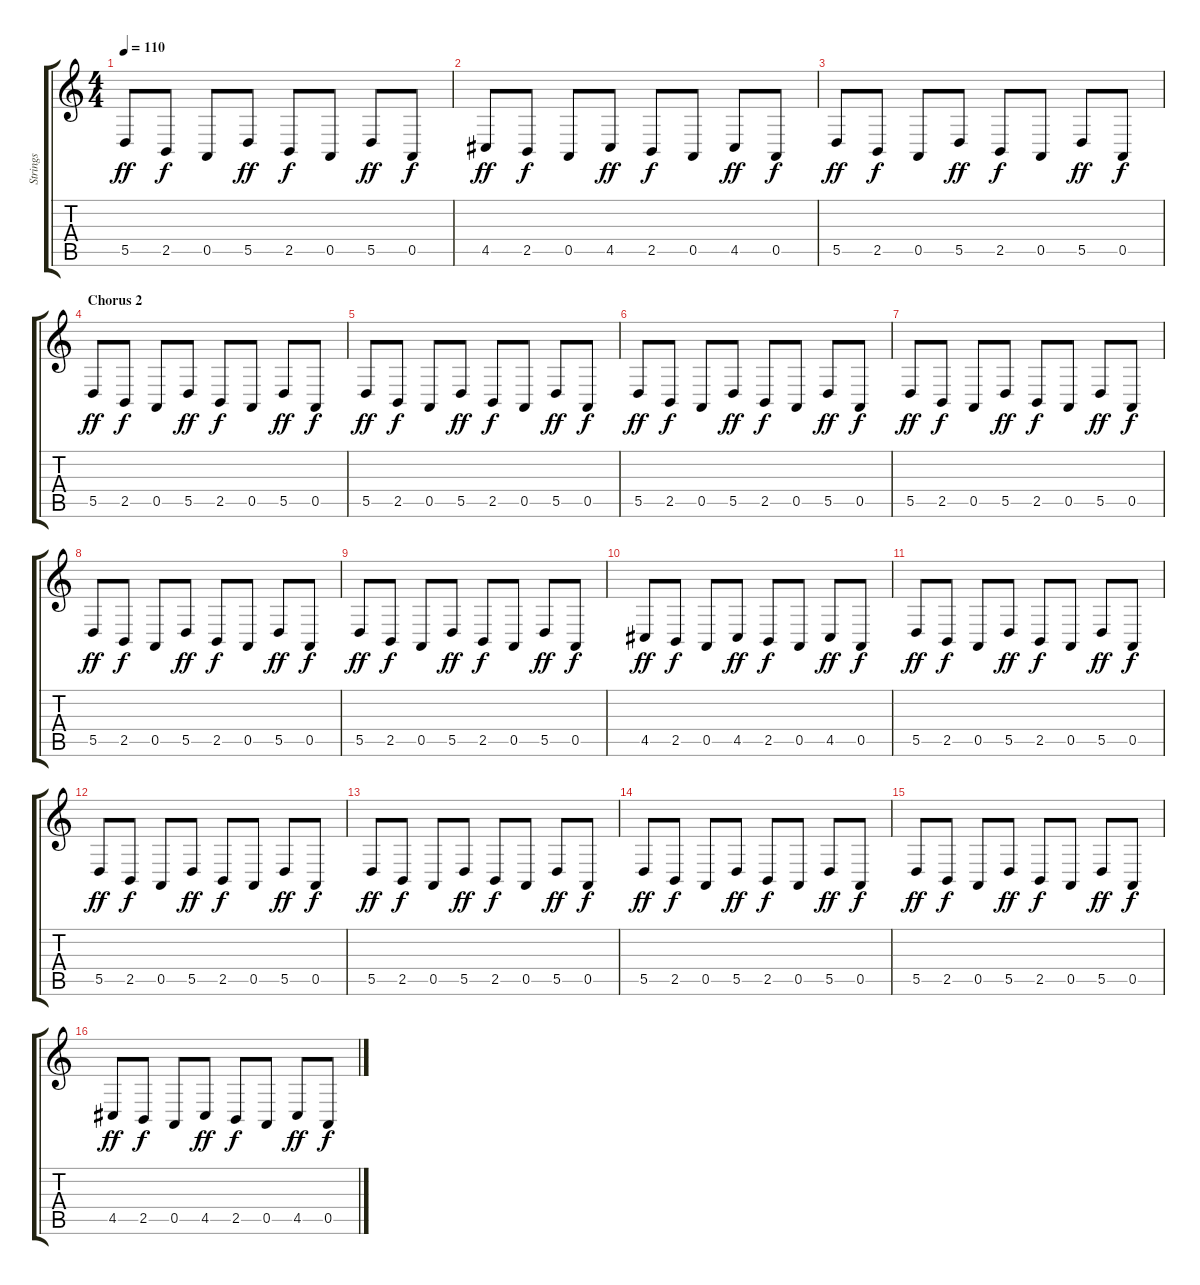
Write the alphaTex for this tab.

\track ("Strings" "Strings") {instrument stringensemble1}
\staff {score tabs}
\tuning (E4 B3 G3 D3 A2 E2) {hide}
\ts (4 4)
\tempo 110
\clef g2
\ks c
5.5.8{dy ff} 2.5.8{dy f} 0.5.8 5.5.8{dy ff} 2.5.8{dy f} 0.5.8 5.5.8{dy ff} 0.5.8{dy f} |
4.5.8{dy ff} 2.5.8{dy f} 0.5.8 4.5.8{dy ff} 2.5.8{dy f} 0.5.8 4.5.8{dy ff} 0.5.8{dy f} |
5.5.8{dy ff} 2.5.8{dy f} 0.5.8 5.5.8{dy ff} 2.5.8{dy f} 0.5.8 5.5.8{dy ff} 0.5.8{dy f} |
\section ("" "Chorus 2")
5.5.8{dy ff} 2.5.8{dy f} 0.5.8 5.5.8{dy ff} 2.5.8{dy f} 0.5.8 5.5.8{dy ff} 0.5.8{dy f} |
5.5.8{dy ff} 2.5.8{dy f} 0.5.8 5.5.8{dy ff} 2.5.8{dy f} 0.5.8 5.5.8{dy ff} 0.5.8{dy f} |
5.5.8{dy ff} 2.5.8{dy f} 0.5.8 5.5.8{dy ff} 2.5.8{dy f} 0.5.8 5.5.8{dy ff} 0.5.8{dy f} |
5.5.8{dy ff} 2.5.8{dy f} 0.5.8 5.5.8{dy ff} 2.5.8{dy f} 0.5.8 5.5.8{dy ff} 0.5.8{dy f} |
5.5.8{dy ff} 2.5.8{dy f} 0.5.8 5.5.8{dy ff} 2.5.8{dy f} 0.5.8 5.5.8{dy ff} 0.5.8{dy f} |
5.5.8{dy ff} 2.5.8{dy f} 0.5.8 5.5.8{dy ff} 2.5.8{dy f} 0.5.8 5.5.8{dy ff} 0.5.8{dy f} |
4.5.8{dy ff} 2.5.8{dy f} 0.5.8 4.5.8{dy ff} 2.5.8{dy f} 0.5.8 4.5.8{dy ff} 0.5.8{dy f} |
5.5.8{dy ff} 2.5.8{dy f} 0.5.8 5.5.8{dy ff} 2.5.8{dy f} 0.5.8 5.5.8{dy ff} 0.5.8{dy f} |
5.5.8{dy ff} 2.5.8{dy f} 0.5.8 5.5.8{dy ff} 2.5.8{dy f} 0.5.8 5.5.8{dy ff} 0.5.8{dy f} |
5.5.8{dy ff} 2.5.8{dy f} 0.5.8 5.5.8{dy ff} 2.5.8{dy f} 0.5.8 5.5.8{dy ff} 0.5.8{dy f} |
5.5.8{dy ff} 2.5.8{dy f} 0.5.8 5.5.8{dy ff} 2.5.8{dy f} 0.5.8 5.5.8{dy ff} 0.5.8{dy f} |
5.5.8{dy ff} 2.5.8{dy f} 0.5.8 5.5.8{dy ff} 2.5.8{dy f} 0.5.8 5.5.8{dy ff} 0.5.8{dy f} |
4.5.8{dy ff} 2.5.8{dy f} 0.5.8 4.5.8{dy ff} 2.5.8{dy f} 0.5.8 4.5.8{dy ff} 0.5.8{dy f}
